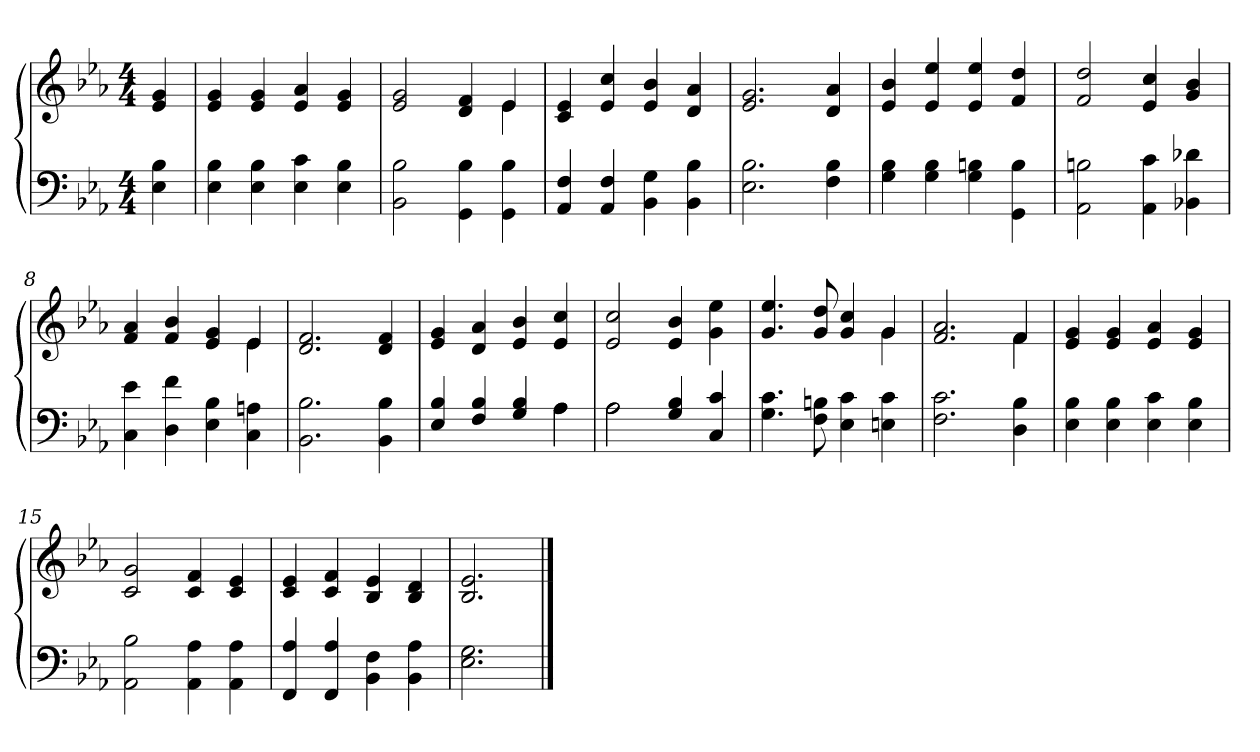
**kern	**kern
*part2	*part1
*staff2	*staff1
*clefF4	*clefG2
*k[b-e-a-]	*k[b-e-a-]
*E-:	*E-:
*M4/4	*M4/4
=1	=1
4E-\ 4B-\	4e-/ 4g/
=2	=2
4E-\ 4B-\	4e-/ 4g/
4E-\ 4B-\	4e-/ 4g/
4E-\ 4c\	4e-/ 4a-/
4E-\ 4B-\	4e-/ 4g/
=3	=3
*	*^
2BB-\ 2B-\	2e-/ 2g/	2.ryy
4GG\ 4B-\	4d/ 4f/	.
4GG\ 4B-\	4e-/	4e-\
*	*v	*v
=4	=4
4AA-/ 4F/	4c/ 4e-/
4AA-/ 4F/	4e-/ 4cc/
4BB-\ 4G\	4e-/ 4b-/
4BB-\ 4B-\	4d/ 4a-/
=5	=5
2.E-\ 2.B-\	2.e-/ 2.g/
4F\ 4B-\	4d/ 4a-/
=6	=6
4G\ 4B-\	4e-/ 4b-/
4G\ 4B-\	4e-/ 4ee-/
4G\ 4Bn\	4e-/ 4ee-/
4GG\ 4B\	4f/ 4dd/
=7	=7
2AA-\ 2Bn\	2f/ 2dd/
4AA-\ 4c\	4e-/ 4cc/
4BB-X\ 4d-X\	4g/ 4b-/
=8	=8
*	*^
4C\ 4e-\	4f/ 4a-/	2.ryy
4D\ 4f\	4f/ 4b-/	.
4E-\ 4B-\	4e-/ 4g/	.
4C\ 4An\	4e-/	4e-\
*	*v	*v
!!LO:LB:g=z
=9	=9
2.BB-\ 2.B-\	2.d/ 2.f/
4BB-\ 4B-\	4d/ 4f/
=10	=10
*^	*
4E-/ 4B-/	2.ryy	4e-/ 4g/
4F/ 4B-/	.	4d/ 4a-/
4G/ 4B-/	.	4e-/ 4b-/
4A-\	4A-\	4e-/ 4cc/
=11	=11	=11
2A-\	2A-\	2e-/ 2cc/
4G/ 4B-/	2ryy	4e-/ 4b-/
4C/ 4c/	.	4g\ 4ee-\
*v	*v	*
=12	=12
*	*^
4.G\ 4.c\	4.g/ 4.ee-/	2.ryy
8F\ 8Bn\	8g/ 8dd/	.
4E-\ 4c\	4g/ 4cc/	.
4En\ 4c\	4g/	4g\
=13	=13	=13
2.F\ 2.c\	2.f/ 2.a-/	2.ryy
4D\ 4B-\	4f/	4f\
*	*v	*v
=14	=14
4E-\ 4B-\	4e-/ 4g/
4E-\ 4B-\	4e-/ 4g/
4E-\ 4c\	4e-/ 4a-/
4E-\ 4B-\	4e-/ 4g/
=15	=15
2AA-\ 2B-\	2c/ 2g/
4AA-\ 4A-\	4c/ 4f/
4AA-\ 4A-\	4c/ 4e-/
!!LO:LB:g=z
=16	=16
4FF/ 4A-/	4c/ 4e-/
4FF/ 4A-/	4c/ 4f/
4BB-\ 4F\	4B-/ 4e-/
4BB-\ 4A-\	4B-/ 4d/
=17	=17
2.E-\ 2.G\	2.B-/ 2.e-/
==	==
*-	*-
